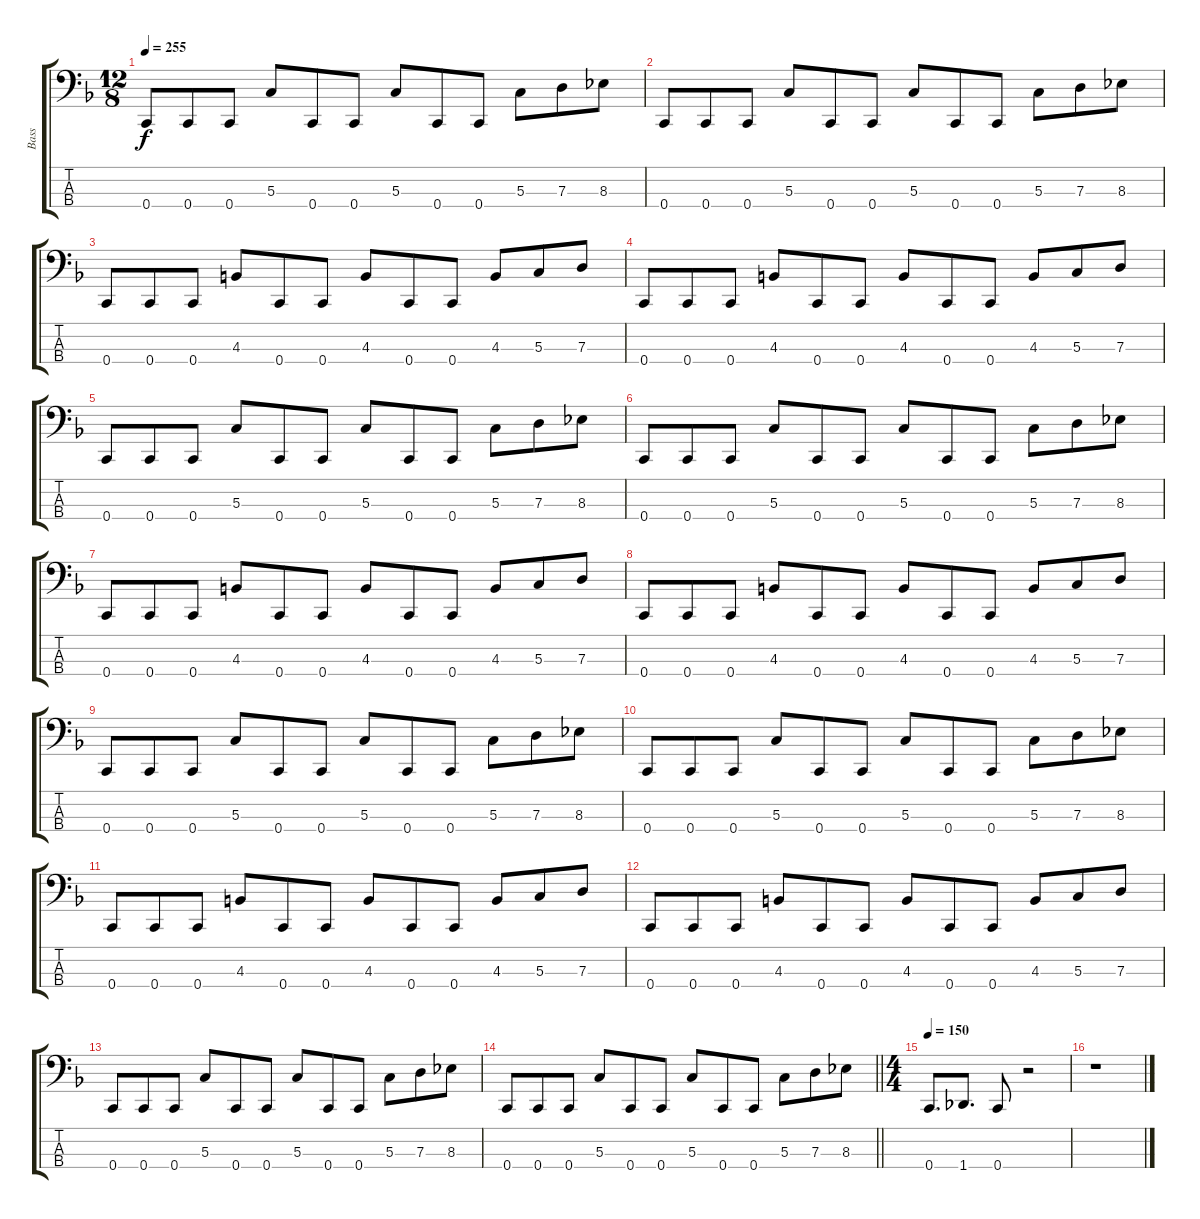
\track ("Bass" "Bass") {instrument electricbassfinger}
\staff {score tabs}
\tuning (F2 C2 G1 C1) {hide}
\ts (12 8)
\tempo 255
\clef f4
\ks dminor
0.4.8{dy f} 0.4.8 0.4.8 5.3.8 0.4.8 0.4.8 5.3.8 0.4.8 0.4.8 5.3.8 7.3.8 8.3.8 |
0.4.8 0.4.8 0.4.8 5.3.8 0.4.8 0.4.8 5.3.8 0.4.8 0.4.8 5.3.8 7.3.8 8.3.8 |
0.4.8 0.4.8 0.4.8 4.3.8 0.4.8 0.4.8 4.3.8 0.4.8 0.4.8 4.3.8 5.3.8 7.3.8 |
0.4.8 0.4.8 0.4.8 4.3.8 0.4.8 0.4.8 4.3.8 0.4.8 0.4.8 4.3.8 5.3.8 7.3.8 |
0.4.8 0.4.8 0.4.8 5.3.8 0.4.8 0.4.8 5.3.8 0.4.8 0.4.8 5.3.8 7.3.8 8.3.8 |
0.4.8 0.4.8 0.4.8 5.3.8 0.4.8 0.4.8 5.3.8 0.4.8 0.4.8 5.3.8 7.3.8 8.3.8 |
0.4.8 0.4.8 0.4.8 4.3.8 0.4.8 0.4.8 4.3.8 0.4.8 0.4.8 4.3.8 5.3.8 7.3.8 |
0.4.8 0.4.8 0.4.8 4.3.8 0.4.8 0.4.8 4.3.8 0.4.8 0.4.8 4.3.8 5.3.8 7.3.8 |
0.4.8 0.4.8 0.4.8 5.3.8 0.4.8 0.4.8 5.3.8 0.4.8 0.4.8 5.3.8 7.3.8 8.3.8 |
0.4.8 0.4.8 0.4.8 5.3.8 0.4.8 0.4.8 5.3.8 0.4.8 0.4.8 5.3.8 7.3.8 8.3.8 |
0.4.8 0.4.8 0.4.8 4.3.8 0.4.8 0.4.8 4.3.8 0.4.8 0.4.8 4.3.8 5.3.8 7.3.8 |
0.4.8 0.4.8 0.4.8 4.3.8 0.4.8 0.4.8 4.3.8 0.4.8 0.4.8 4.3.8 5.3.8 7.3.8 |
0.4.8 0.4.8 0.4.8 5.3.8 0.4.8 0.4.8 5.3.8 0.4.8 0.4.8 5.3.8 7.3.8 8.3.8 |
\barLineRight lightlight
0.4.8 0.4.8 0.4.8 5.3.8 0.4.8 0.4.8 5.3.8 0.4.8 0.4.8 5.3.8 7.3.8 8.3.8 |
\ts (4 4)
\section ("" "")
\tempo 150
0.4.8{d} 1.4.8{d} 0.4.8 r.2 |
r.1
